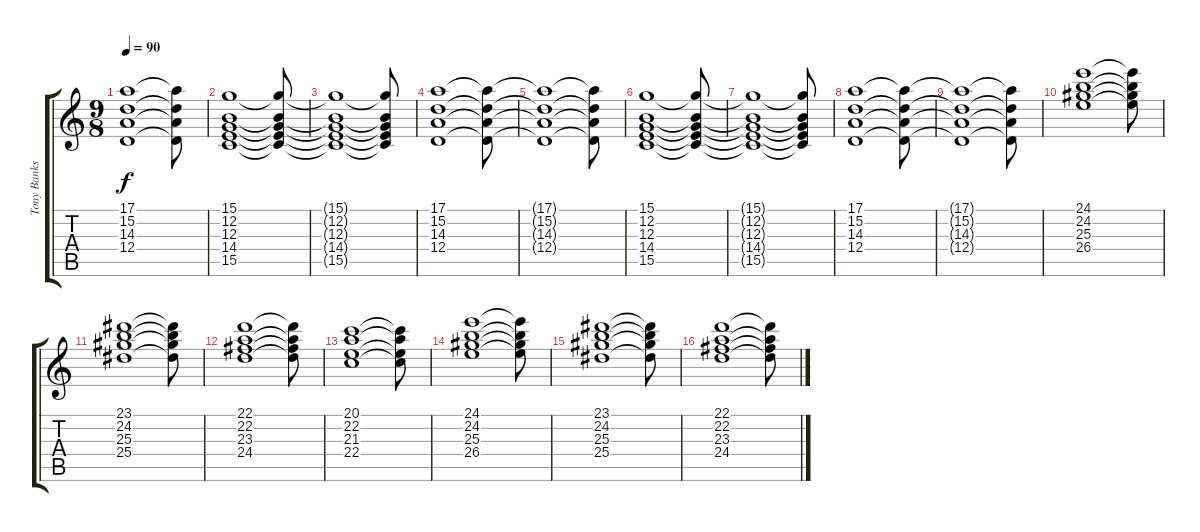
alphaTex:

\track ("Tony Banks (mellotron)" "Tony Banks") {instrument rockorgan}
\staff {score tabs}
\tuning (E4 B3 G3 D3 A2 E2) {hide}
\ts (9 8)
\tempo 90
\clef g2
\ks c
(17.1{t} 15.2{t} 14.3{t} 12.4{t}).1{dy f} (17.1{t} 15.2{t} 14.3{t} 12.4{t}).8 |
(15.1 12.2 12.3 14.4 15.5).1 (15.1{t} 12.2{t} 12.3{t} 14.4{t} 15.5{t}).8 |
(15.1{t} 12.2{t} 12.3{t} 14.4{t} 15.5{t}).1 (15.1{t} 12.2{t} 12.3{t} 14.4{t} 15.5{t}).8 |
(17.1 15.2 14.3 12.4).1 (17.1{t} 15.2{t} 14.3{t} 12.4{t}).8 |
(17.1{t} 15.2{t} 14.3{t} 12.4{t}).1 (17.1{t} 15.2{t} 14.3{t} 12.4{t}).8 |
(15.1 12.2 12.3 14.4 15.5).1 (15.1{t} 12.2{t} 12.3{t} 14.4{t} 15.5{t}).8 |
(15.1{t} 12.2{t} 12.3{t} 14.4{t} 15.5{t}).1 (15.1{t} 12.2{t} 12.3{t} 14.4{t} 15.5{t}).8 |
(17.1 15.2 14.3 12.4).1 (17.1{t} 15.2{t} 14.3{t} 12.4{t}).8 |
(17.1{t} 15.2{t} 14.3{t} 12.4{t}).1 (17.1{t} 15.2{t} 14.3{t} 12.4{t}).8 |
(24.1 24.2 25.3 26.4).1 (24.1{t} 24.2{t} 25.3{t} 26.4{t}).8 |
(23.1 24.2 25.3 25.4).1 (23.1{t} 24.2{t} 25.3{t} 25.4{t}).8 |
(22.1 22.2 23.3 24.4).1 (22.1{t} 22.2{t} 23.3{t} 24.4{t}).8 |
(20.1 22.2 21.3 22.4).1 (20.1{t} 22.2{t} 21.3{t} 22.4{t}).8 |
(24.1 24.2 25.3 26.4).1 (24.1{t} 24.2{t} 25.3{t} 26.4{t}).8 |
(23.1 24.2 25.3 25.4).1 (23.1{t} 24.2{t} 25.3{t} 25.4{t}).8 |
(22.1 22.2 23.3 24.4).1 (22.1{t} 22.2{t} 23.3{t} 24.4{t}).8
